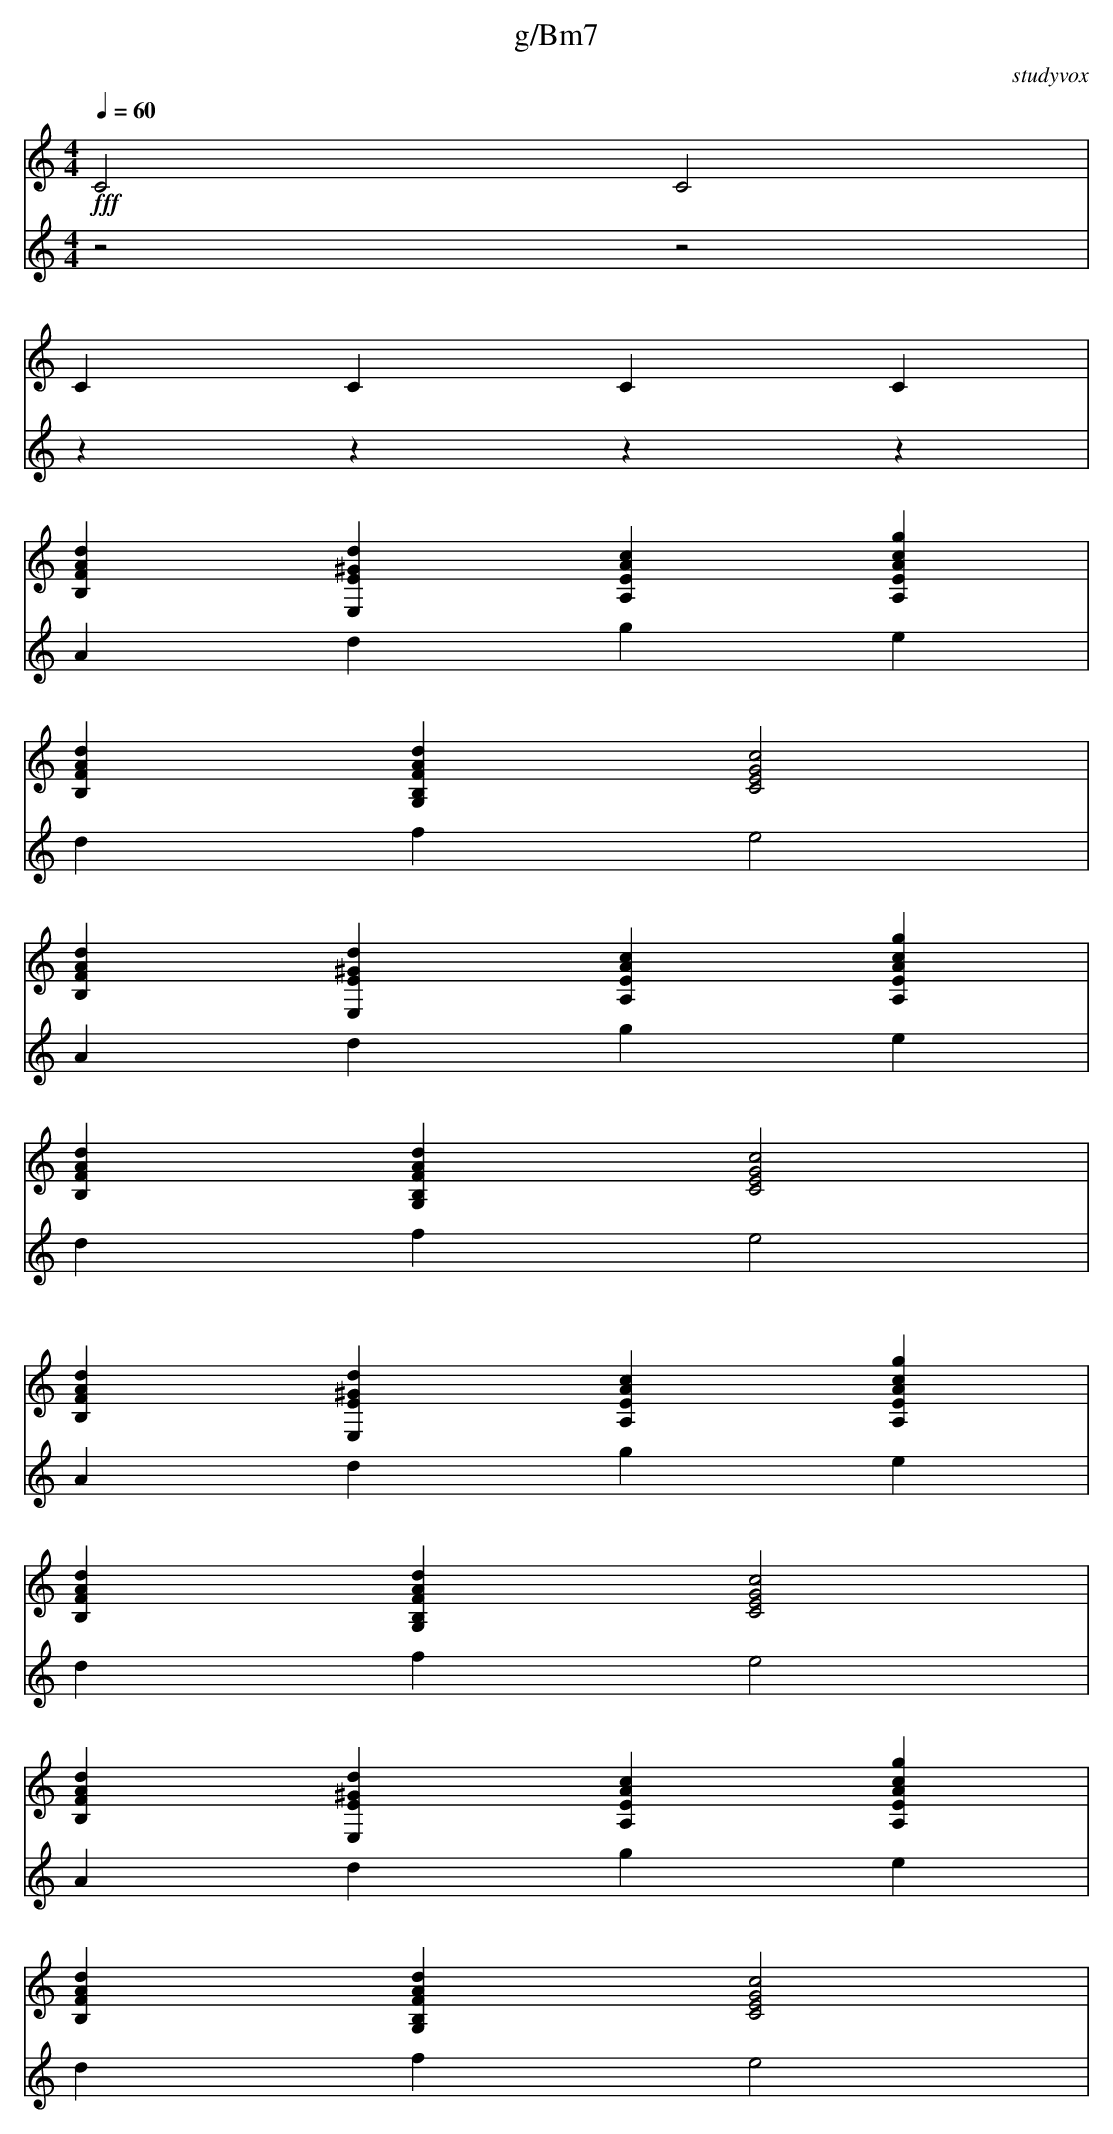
X:1
T: g/Bm7
O:studyvox
M:4/4
L: 1/4
Q:1/4=60
K:C
V:2
!fff!
C2 C2 |
C C C C |
[B,FAd] [E,E^Gd] [A,EAc] [A,EAcg] |
[B,FAd] [G,B,FAd] [C2E2G2c2] |
[B,FAd] [E,E^Gd] [A,EAc] [A,EAcg] |
[B,FAd] [G,B,FAd] [C2E2G2c2] |
[B,FAd] [E,E^Gd] [A,EAc] [A,EAcg] |
[B,FAd] [G,B,FAd] [C2E2G2c2] |
[B,FAd] [E,E^Gd] [A,EAc] [A,EAcg] |
[B,FAd] [G,B,FAd] [C2E2G2c2] |
V:1
z2 z2 |
z z z z |
A d g e |
d f e2 |
A d g e |
d f e2 |
A d g e |
d f e2 |
A d g e |
d f e2 |
